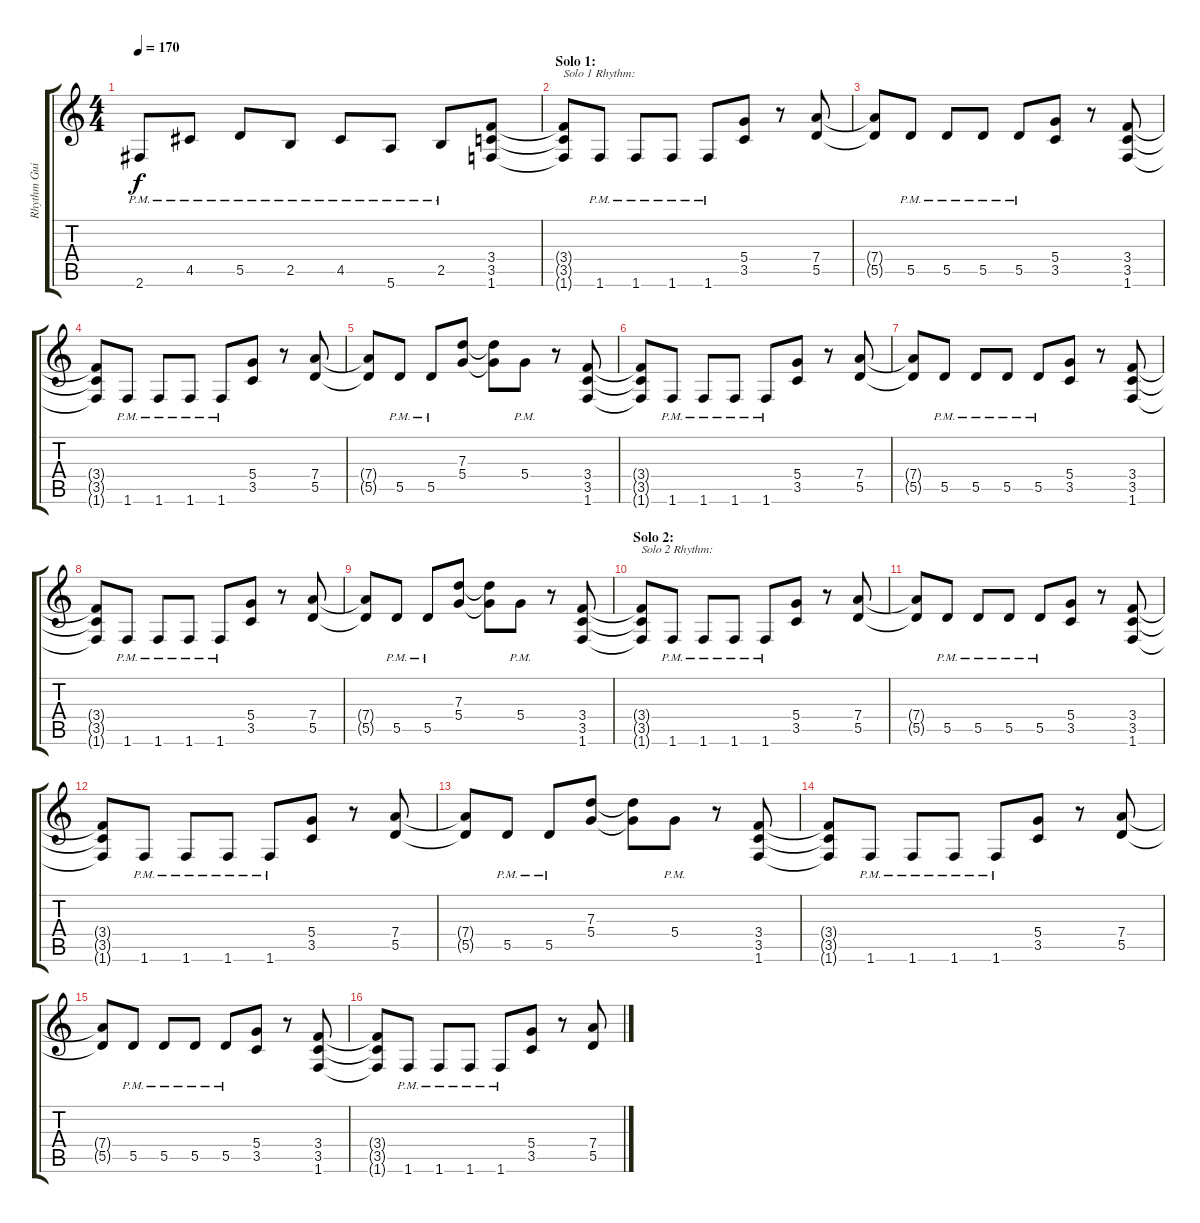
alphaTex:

\track ("Rhythm Guitar 1" "Rhythm Gui") {instrument distortionguitar}
\staff {score tabs}
\tuning (E4 B3 G3 D3 A2 E2) {hide}
\ts (4 4)
\tempo 170
\clef g2
\ks c
2.6{pm}.8{dy f} 4.5{pm}.8 5.5{pm}.8 2.5{pm}.8 4.5{pm}.8 5.6{pm}.8 2.5{pm}.8 (3.4 3.5 1.6).8 |
\section ("" "Solo 1:")
(3.4{t} 3.5{t} 1.6{t}).8{txt "Solo 1 Rhythm:"} 1.6{pm}.8 1.6{pm}.8 1.6{pm}.8 1.6{pm}.8 (5.4 3.5).8 r.8 (7.4 5.5).8 |
(7.4{t} 5.5{t}).8 5.5{pm}.8 5.5{pm}.8 5.5{pm}.8 5.5{pm}.8 (5.4 3.5).8 r.8 (3.4 3.5 1.6).8 |
(3.4{t} 3.5{t} 1.6{t}).8 1.6{pm}.8 1.6{pm}.8 1.6{pm}.8 1.6{pm}.8 (5.4 3.5).8 r.8 (7.4 5.5).8 |
(7.4{t} 5.5{t}).8 5.5{pm}.8 5.5{pm}.8 (7.3 5.4).8 (7.3{t} 5.4{t}).8 5.4{pm}.8 r.8 (3.4 3.5 1.6).8 |
(3.4{t} 3.5{t} 1.6{t}).8 1.6{pm}.8 1.6{pm}.8 1.6{pm}.8 1.6{pm}.8 (5.4 3.5).8 r.8 (7.4 5.5).8 |
(7.4{t} 5.5{t}).8 5.5{pm}.8 5.5{pm}.8 5.5{pm}.8 5.5{pm}.8 (5.4 3.5).8 r.8 (3.4 3.5 1.6).8 |
(3.4{t} 3.5{t} 1.6{t}).8 1.6{pm}.8 1.6{pm}.8 1.6{pm}.8 1.6{pm}.8 (5.4 3.5).8 r.8 (7.4 5.5).8 |
(7.4{t} 5.5{t}).8 5.5{pm}.8 5.5{pm}.8 (7.3 5.4).8 (7.3{t} 5.4{t}).8 5.4{pm}.8 r.8 (3.4 3.5 1.6).8 |
\section ("" "Solo 2:")
(3.4{t} 3.5{t} 1.6{t}).8{txt "Solo 2 Rhythm:"} 1.6{pm}.8 1.6{pm}.8 1.6{pm}.8 1.6{pm}.8 (5.4 3.5).8 r.8 (7.4 5.5).8 |
(7.4{t} 5.5{t}).8 5.5{pm}.8 5.5{pm}.8 5.5{pm}.8 5.5{pm}.8 (5.4 3.5).8 r.8 (3.4 3.5 1.6).8 |
(3.4{t} 3.5{t} 1.6{t}).8 1.6{pm}.8 1.6{pm}.8 1.6{pm}.8 1.6{pm}.8 (5.4 3.5).8 r.8 (7.4 5.5).8 |
(7.4{t} 5.5{t}).8 5.5{pm}.8 5.5{pm}.8 (7.3 5.4).8 (7.3{t} 5.4{t}).8 5.4{pm}.8 r.8 (3.4 3.5 1.6).8 |
(3.4{t} 3.5{t} 1.6{t}).8 1.6{pm}.8 1.6{pm}.8 1.6{pm}.8 1.6{pm}.8 (5.4 3.5).8 r.8 (7.4 5.5).8 |
(7.4{t} 5.5{t}).8 5.5{pm}.8 5.5{pm}.8 5.5{pm}.8 5.5{pm}.8 (5.4 3.5).8 r.8 (3.4 3.5 1.6).8 |
(3.4{t} 3.5{t} 1.6{t}).8 1.6{pm}.8 1.6{pm}.8 1.6{pm}.8 1.6{pm}.8 (5.4 3.5).8 r.8 (7.4 5.5).8
